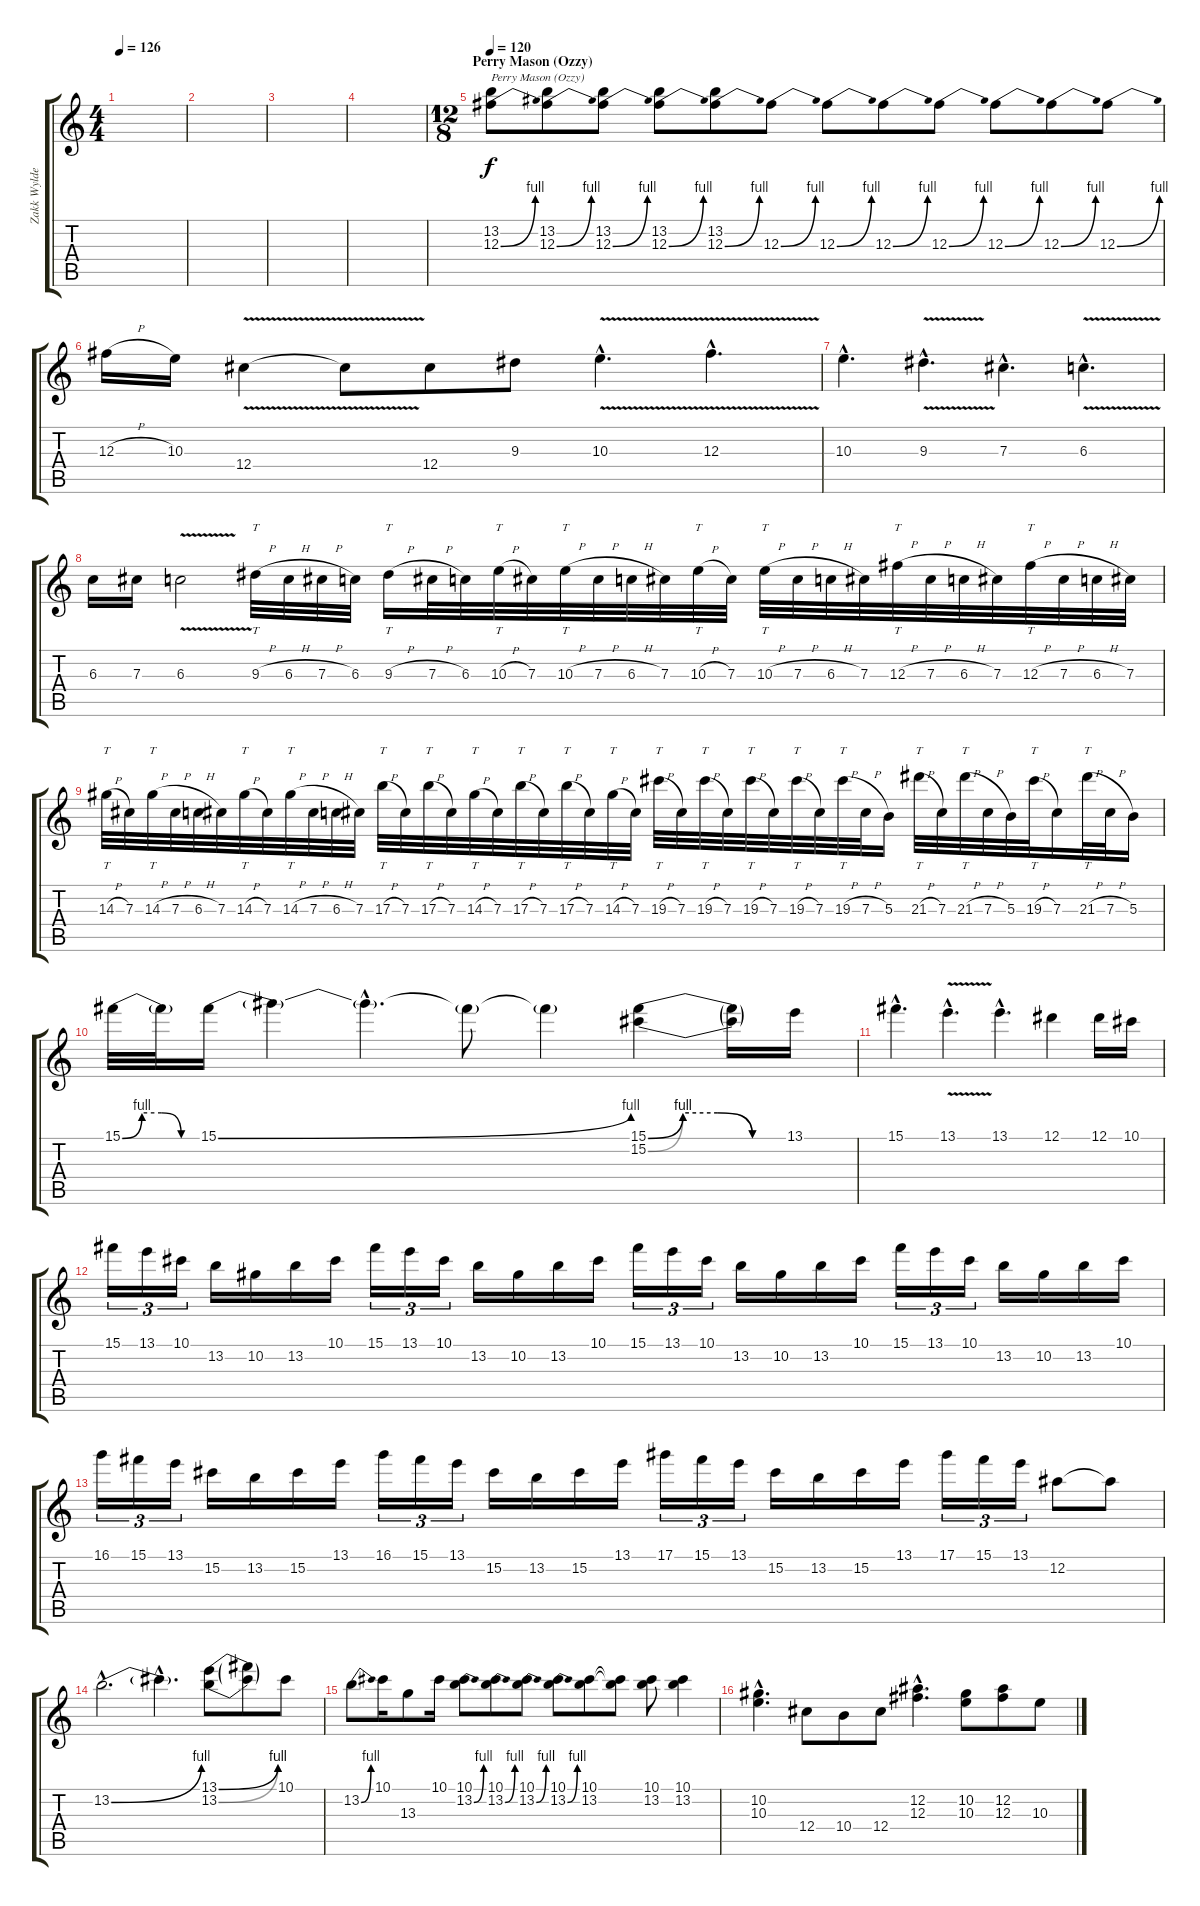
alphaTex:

\track ("Zakk Wylde" "Zakk Wylde") {instrument overdrivenguitar}
\staff {score tabs}
\tuning (Eb4 Bb3 Gb3 Db3 Ab2 Db2) {hide}
\ts (4 4)
\tempo 126
\clef g2
\ks c
|
|
|
|
\ts (12 8)
\section ("" "Perry Mason (Ozzy)")
\tempo 120
(13.2 12.3{be (bend 0 0 60 4)}).8{txt "Perry Mason (Ozzy)"} (13.2 12.3{be (bend 0 0 60 4)}).8 (13.2 12.3{be (bend 0 0 60 4)}).8 (13.2 12.3{be (bend 0 0 60 4)}).8 (13.2 12.3{be (bend 0 0 60 4)}).8 12.3{be (bend 0 0 60 4)}.8 12.3{be (bend 0 0 60 4)}.8 12.3{be (bend 0 0 60 4)}.8 12.3{be (bend 0 0 60 4)}.8 12.3{be (bend 0 0 60 4)}.8 12.3{be (bend 0 0 60 4)}.8 12.3{be (bend 0 0 60 4)}.8 |
12.3{h}.16 10.3.16 12.4{v}.4 12.4{t}.8 12.4.8 9.3.8 10.3{v hac}.4{d} 12.3{v hac}.4{d} |
10.3{hac}.4{d} 9.3{v hac}.4{d} 7.3{hac}.4{d} 6.3{v hac}.4{d} |
6.3.16 7.3.16 6.3{v}.2 9.3{h}.32{tt} 6.3{h}.32 7.3{h}.32 6.3.32 9.3{h}.16{tt} 7.3{h}.32 6.3.32 10.3{h}.32{tt} 7.3.32 10.3{h}.32{tt} 7.3{h}.32 6.3{h}.32 7.3.32 10.3{h}.32{tt} 7.3.32 10.3{h}.32{tt} 7.3{h}.32 6.3{h}.32 7.3.32 12.3{h}.32{tt} 7.3{h}.32 6.3{h}.32 7.3.32 12.3{h}.32{tt} 7.3{h}.32 6.3{h}.32 7.3.32 |
14.3{h}.32{tt} 7.3.32 14.3{h}.32{tt} 7.3{h}.32 6.3{h}.32 7.3.32 14.3{h}.32{tt} 7.3.32 14.3{h}.32{tt} 7.3{h}.32 6.3{h}.32 7.3.32 17.3{h}.32{tt} 7.3.32 17.3{h}.32{tt} 7.3.32 14.3{h}.32{tt} 7.3.32 17.3{h}.32{tt} 7.3.32 17.3{h}.32{tt} 7.3.32 14.3{h}.32{tt} 7.3.32 19.3{h}.32{tt} 7.3.32 19.3{h}.32{tt} 7.3.32 19.3{h}.32{tt} 7.3.32 19.3{h}.32{tt} 7.3.32 19.3{h}.32{tt} 7.3{h}.32 5.3.16 21.3{h}.32{tt} 7.3.32 21.3{h}.32{tt} 7.3{h}.32 5.3.32 19.3{h}.32{tt} 7.3.16 21.3{h}.32{tt} 7.3{h}.32 5.3.16 |
15.1{be (custom 0 0 15 4 30 4 45 0 60 0)}.32 15.1{t}.32 15.1{be (bend 0 0 60 4)}.16 15.1{t}.4 15.1{hac t}.4{d} 15.1{t}.8 15.1{t}.4 (15.1{be (custom 0 0 15 4 30 4 45 0 60 0)} 15.2{be (custom 0 0 15 4 30 4 45 0 60 0)}).4 (15.1{t} 15.2{t}).16 13.1.16 |
15.1{hac}.4{d} 13.1{v hac}.4{d} 13.1{hac}.4{d} 12.1.4 12.1.16 10.1.16 |
15.1.16{tu (3 2)} 13.1.16{tu (3 2)} 10.1.16{tu (3 2)} 13.2.16 10.2.16 13.2.16 10.1.16 15.1.16{tu (3 2)} 13.1.16{tu (3 2)} 10.1.16{tu (3 2)} 13.2.16 10.2.16 13.2.16 10.1.16 15.1.16{tu (3 2)} 13.1.16{tu (3 2)} 10.1.16{tu (3 2)} 13.2.16 10.2.16 13.2.16 10.1.16 15.1.16{tu (3 2)} 13.1.16{tu (3 2)} 10.1.16{tu (3 2)} 13.2.16 10.2.16 13.2.16 10.1.16 |
16.1.16{tu (3 2)} 15.1.16{tu (3 2)} 13.1.16{tu (3 2)} 15.2.16 13.2.16 15.2.16 13.1.16 16.1.16{tu (3 2)} 15.1.16{tu (3 2)} 13.1.16{tu (3 2)} 15.2.16 13.2.16 15.2.16 13.1.16 17.1.16{tu (3 2)} 15.1.16{tu (3 2)} 13.1.16{tu (3 2)} 15.2.16 13.2.16 15.2.16 13.1.16 17.1.16{tu (3 2)} 15.1.16{tu (3 2)} 13.1.16{tu (3 2)} 12.2.8 12.2{t}.8 |
13.2{be (bend 0 0 60 4) hac}.2{d} 13.2{hac t}.4{d} (13.1{be (bend 0 0 60 4)} 13.2{be (bend 0 0 60 4)}).8 (13.1{t} 13.2{t}).8 10.1.8 |
13.2{be (bend 0 0 60 4)}.8 10.1.16 13.3.8 10.1.16 (10.1 13.2{be (bend 0 0 60 4)}).8 (10.1 13.2{be (bend 0 0 60 4)}).8 (10.1 13.2{be (bend 0 0 60 4)}).8 (10.1 13.2{be (bend 0 0 60 4)}).8 (10.1 13.2).8 (10.1{t} 13.2{t}).8 (10.1 13.2).8 (10.1 13.2).4 |
(10.2{hac} 10.3{hac}).4{d} 12.4.8 10.4.8 12.4.8 (12.2{hac} 12.3{hac}).4{d} (10.2 10.3).8 (12.2 12.3).8 10.3.8
